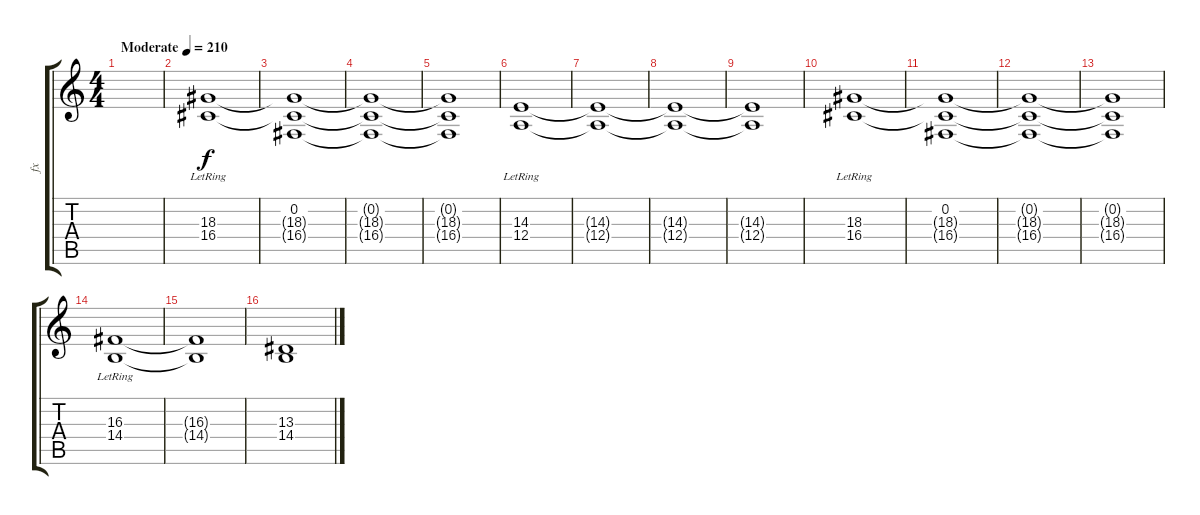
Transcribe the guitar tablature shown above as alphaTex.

\track ("fx" "fx") {instrument stringensemble2}
\staff {score tabs}
\tuning (B3 Gb3 D3 A2 E2 B1) {hide}
\ts (4 4)
\tempo (210 "Moderate")
\clef g2
\ks c
|
(18.3{lr} 16.4{lr}).1 |
(0.2 18.3{t} 16.4{t}).1 |
(0.2{t} 18.3{t} 16.4{t}).1 |
(0.2{t} 18.3{t} 16.4{t}).1 |
(14.3{lr} 12.4{lr}).1 |
(14.3{t} 12.4{t}).1 |
(14.3{t} 12.4{t}).1 |
(14.3{t} 12.4{t}).1 |
(18.3{lr} 16.4{lr}).1 |
(0.2 18.3{t} 16.4{t}).1 |
(0.2{t} 18.3{t} 16.4{t}).1 |
(0.2{t} 18.3{t} 16.4{t}).1 |
(16.3{lr} 14.4{lr}).1 |
(16.3{t} 14.4{t}).1 |
(13.3 14.4).1
